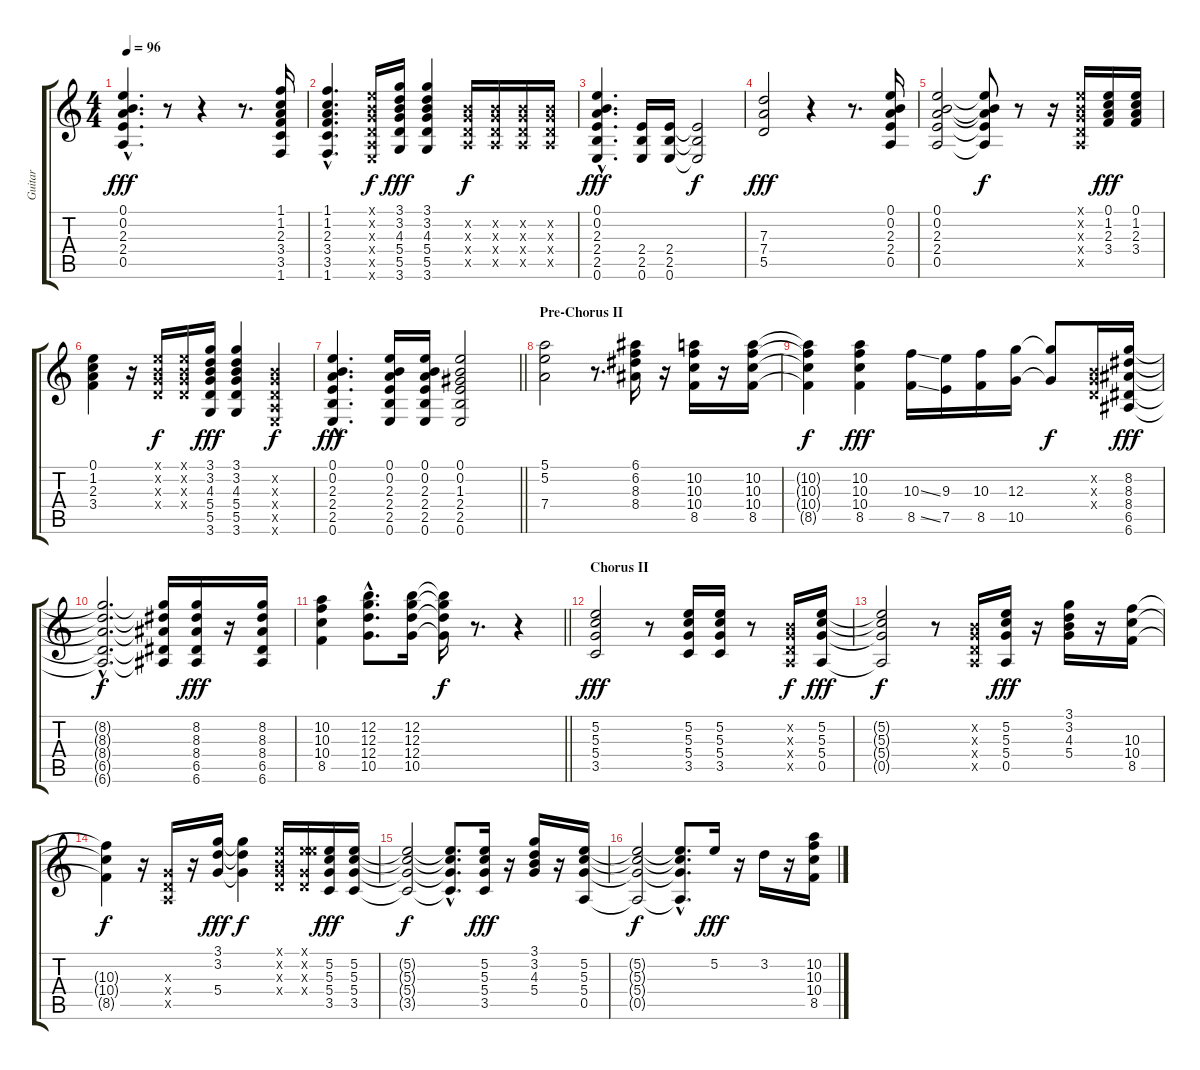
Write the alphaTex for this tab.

\track ("Guitar" "Guitar") {instrument distortionguitar}
\staff {score tabs}
\tuning (E4 B3 G3 D3 A2 E2) {hide}
\ts (4 4)
\tempo 96
\clef g2
\ks c
(0.1{hac} 0.2{hac} 2.3{hac} 2.4{hac} 0.5{hac}).4{d dy fff} r.8 r.4 r.8{d} (1.1 1.2 2.3 3.4 3.5 1.6).16 |
(1.1{hac} 1.2{hac} 2.3{hac} 3.4{hac} 3.5{hac} 1.6{hac}).4{d} (0.1{x} 0.2{x} 0.3{x} 0.4{x} 0.5{x} 0.6{x}).16{dy f} (3.1 3.2 4.3 5.4 5.5 3.6).16{dy fff} (3.1 3.2 4.3 5.4 5.5 3.6).4 (0.2{x} 0.3{x} 0.4{x} 0.5{x}).16{dy f} (0.2{x} 0.3{x} 0.4{x} 0.5{x}).16 (0.2{x} 0.3{x} 0.4{x} 0.5{x}).16 (0.2{x} 0.3{x} 0.4{x} 0.5{x}).16 |
(0.1{hac} 0.2{hac} 2.3{hac} 2.4{hac} 2.5{hac} 0.6{hac}).4{d dy fff} (2.4 2.5 0.6).16 (2.4 2.5 0.6).16 (2.4{t} 2.5{t} 0.6{t}).2{dy f} |
(7.3 7.4 5.5).2{dy fff} r.4 r.8{d} (0.1 0.2 2.3 2.4 0.5).16 |
(0.1 0.2 2.3 2.4 0.5).2 (0.1{t} 0.2{t} 2.3{t} 2.4{t} 0.5{t}).8{dy f} r.8 r.16 (0.1{x} 0.2{x} 0.3{x} 0.4{x} 0.5{x}).16 (0.1 1.2 2.3 3.4).16{dy fff} (0.1 1.2 2.3 3.4).16 |
(0.1 1.2 2.3 3.4).4 r.16 (0.1{x} 0.2{x} 0.3{x} 0.4{x}).16{dy f} (0.1{x} 0.2{x} 0.3{x} 0.4{x}).16 (3.1 3.2 4.3 5.4 5.5 3.6).16{dy fff} (3.1 3.2 4.3 5.4 5.5 3.6).4 (0.2{x} 0.3{x} 0.4{x} 0.5{x} 0.6{x}).4{dy f} |
\barLineRight lightlight
(0.1{hac} 0.2{hac} 2.3{hac} 2.4{hac} 2.5{hac} 0.6{hac}).4{d dy fff} (0.1 0.2 2.3 2.4 2.5 0.6).16 (0.1 0.2 2.3 2.4 2.5 0.6).16 (0.1 0.2 1.3 2.4 2.5 0.6).2 |
\section ("" "Pre-Chorus II")
(5.1 5.2 7.4).2 r.8{d} (6.1 6.2 8.3 8.4).16 r.16 (10.2 10.3 10.4 8.5).16 r.16 (10.2 10.3 10.4 8.5).16 |
(10.2{t} 10.3{t} 10.4{t} 8.5{t}).4{dy f} (10.2 10.3 10.4 8.5).4{dy fff} (10.3{ss} 8.5{ss}).16 (9.3 7.5).16 (10.3 8.5).16 (12.3 10.5).16 (12.3{t} 10.5{t}).8{dy f} (0.2{x} 0.3{x} 0.4{x}).16 (8.2 8.3 8.4 6.5 6.6).16{dy fff} |
(8.2{hac t} 8.3{hac t} 8.4{hac t} 6.5{hac t} 6.6{hac t}).2{d dy f} (8.2{t} 8.3{t} 8.4{t} 6.5{t} 6.6{t}).16 (8.2 8.3 8.4 6.5 6.6).16{dy fff} r.16 (8.2 8.3 8.4 6.5 6.6).16 |
\barLineRight lightlight
(10.2 10.3 10.4 8.5).4 (12.2{hac} 12.3{hac} 12.4{hac} 10.5{hac}).8{d} (12.2 12.3 12.4 10.5).16 (12.2{t} 12.3{t} 12.4{t} 10.5{t}).16{dy f} r.8{d} r.4 |
\section ("" "Chorus II")
(5.2 5.3 5.4 3.5).2{dy fff} r.8 (5.2 5.3 5.4 3.5).16 (5.2 5.3 5.4 3.5).16 r.8 (0.2{x} 0.3{x} 0.4{x} 0.5{x}).16{dy f} (5.2 5.3 5.4 0.5).16{dy fff} |
(5.2{t} 5.3{t} 5.4{t} 0.5{t}).2{dy f} r.8 (0.2{x} 0.3{x} 0.4{x} 0.5{x}).16 (5.2 5.3 5.4 0.5).16{dy fff} r.16 (3.1 3.2 4.3 5.4).16 r.16 (10.3 10.4 8.5).16 |
(10.3{t} 10.4{t} 8.5{t}).4{dy f} r.16 (0.3{x} 0.4{x} 0.5{x}).16 r.16 (3.1 3.2 5.4).16{dy fff} (3.1{t} 3.2{t} 5.4{t}).4{dy f} (0.1{x} 0.2{x} 0.3{x} 0.4{x}).16 (0.1{x} 5.2{x} 0.3{x} 0.4{x}).16 (5.2 5.3 5.4 3.5).16{dy fff} (5.2 5.3 5.4 3.5).16 |
(5.2{t} 5.3{t} 5.4{t} 3.5{t}).2{dy f} (5.2{hac t} 5.3{hac t} 5.4{hac t} 3.5{hac t}).8{d} (5.2 5.3 5.4 3.5).16{dy fff} r.16 (3.1 3.2 4.3 5.4).16 r.16 (5.2 5.3 5.4 0.5).16 |
(5.2{t} 5.3{t} 5.4{t} 0.5{t}).2{dy f} (5.2{hac t} 5.3{hac t} 5.4{hac t} 0.5{hac t}).8{d} 5.2.16{dy fff} r.16 3.2.16 r.16 (10.2 10.3 10.4 8.5).16
